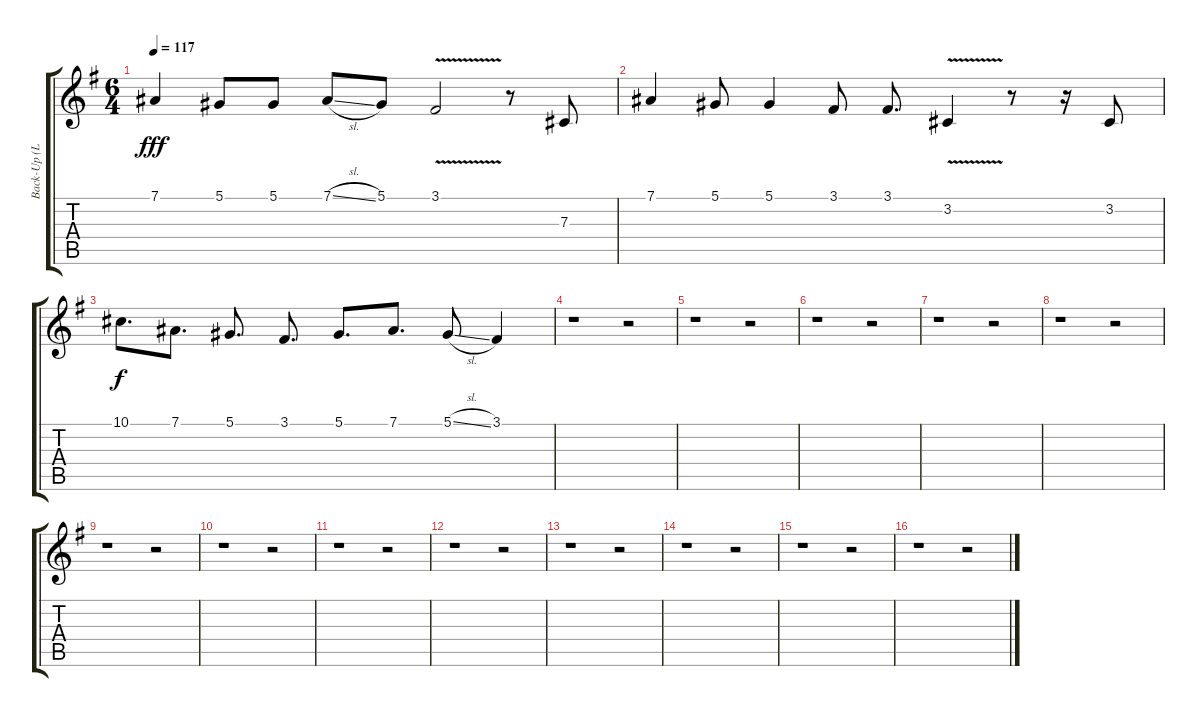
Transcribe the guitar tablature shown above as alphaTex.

\track ("Back-Up (Luke, Tim, or Arif)" "Back-Up (L") {mute instrument lead1square}
\staff {score tabs}
\tuning (Eb4 Bb3 Gb3 Db3 Ab2 Eb2) {hide}
\ts (6 4)
\tempo 117
\clef g2
\ks g
7.1.4{dy fff} 5.1.8 5.1.8 7.1{sl}.8 5.1.8 3.1{v}.2 r.8 7.3.8 |
7.1.4 5.1.8 5.1.4 3.1.8 3.1.8{d} 3.2{v}.4 r.8 r.16 3.2.8 |
10.1.8{d dy f} 7.1.8{d} 5.1.8{d} 3.1.8{d} 5.1.8{d} 7.1.8{d} 5.1{sl}.8 3.1.4 |
r.1 r.2 |
r.1 r.2 |
r.1 r.2 |
r.1 r.2 |
r.1 r.2 |
r.1 r.2 |
r.1 r.2 |
r.1 r.2 |
r.1 r.2 |
r.1 r.2 |
r.1 r.2 |
r.1 r.2 |
r.1 r.2
